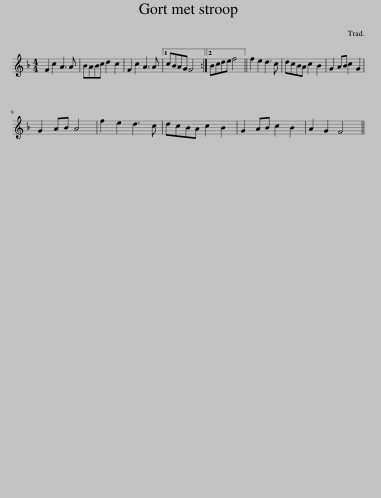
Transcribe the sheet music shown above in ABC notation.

X:1
L:1/8
M:4/4
I:linebreak $
K:F
V:1 treble
V:1
 F2 c2 A3 A | BABc d2 c2 | F2 c2 A3 A |1 cBAG F4 :|2 Bcde f4 || %5
 f2 e2 d3 c | dcBA c2 B2 | G2 AB c2 G2 |$ G2 AB A4 | f2 e2 d3 c | %10
 dcBA c2 B2 | G2 AB c2 B2 | A2 G2 F4 || %13
